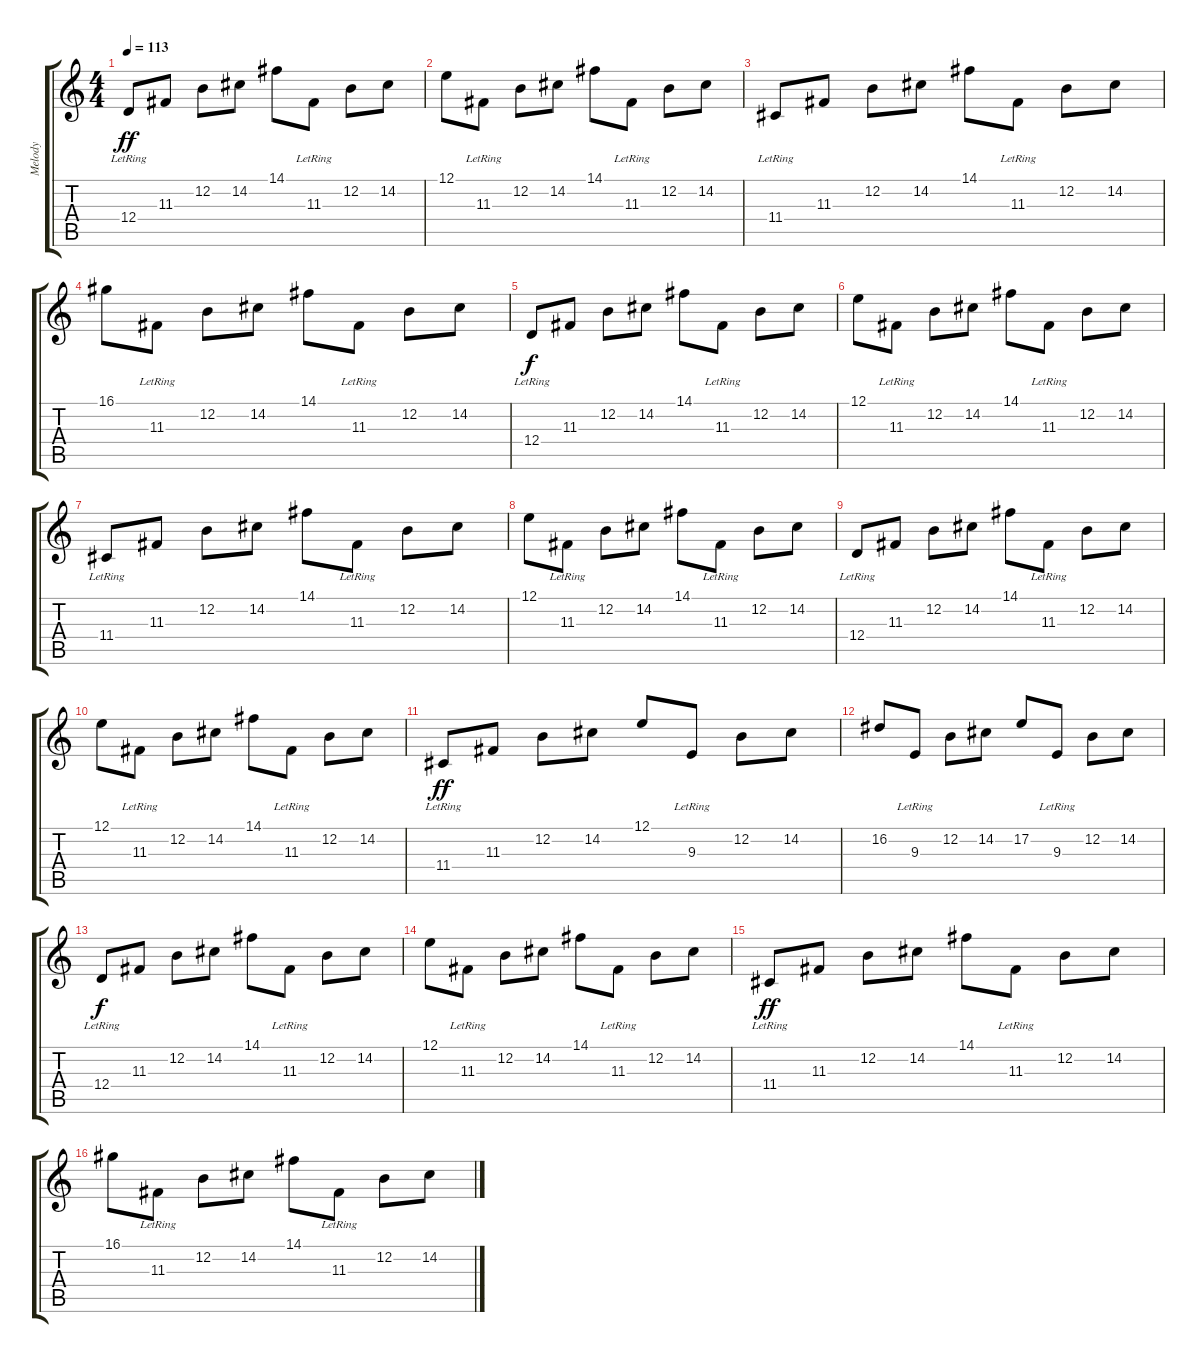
\track ("Melody" "Melody") {instrument acousticgrandpiano}
\staff {score tabs}
\tuning (E4 B3 G3 D3 A2 E2) {hide}
\ts (4 4)
\tempo 113
\clef g2
\ks c
12.4{lr}.8{dy ff} 11.3.8 12.2.8 14.2.8 14.1.8 11.3{lr}.8 12.2.8 14.2.8 |
12.1.8 11.3{lr}.8 12.2.8 14.2.8 14.1.8 11.3{lr}.8 12.2.8 14.2.8 |
11.4{lr}.8 11.3.8 12.2.8 14.2.8 14.1.8 11.3{lr}.8 12.2.8 14.2.8 |
16.1.8 11.3{lr}.8 12.2.8 14.2.8 14.1.8 11.3{lr}.8 12.2.8 14.2.8 |
12.4{lr}.8{dy f} 11.3.8 12.2.8 14.2.8 14.1.8 11.3{lr}.8 12.2.8 14.2.8 |
12.1.8 11.3{lr}.8 12.2.8 14.2.8 14.1.8 11.3{lr}.8 12.2.8 14.2.8 |
11.4{lr}.8 11.3.8 12.2.8 14.2.8 14.1.8 11.3{lr}.8 12.2.8 14.2.8 |
12.1.8 11.3{lr}.8 12.2.8 14.2.8 14.1.8 11.3{lr}.8 12.2.8 14.2.8 |
12.4{lr}.8 11.3.8 12.2.8 14.2.8 14.1.8 11.3{lr}.8 12.2.8 14.2.8 |
12.1.8 11.3{lr}.8 12.2.8 14.2.8 14.1.8 11.3{lr}.8 12.2.8 14.2.8 |
11.4{lr}.8{dy ff} 11.3.8 12.2.8 14.2.8 12.1.8 9.3{lr}.8 12.2.8 14.2.8 |
16.2.8 9.3{lr}.8 12.2.8 14.2.8 17.2.8 9.3{lr}.8 12.2.8 14.2.8 |
12.4{lr}.8{dy f} 11.3.8 12.2.8 14.2.8 14.1.8 11.3{lr}.8 12.2.8 14.2.8 |
12.1.8 11.3{lr}.8 12.2.8 14.2.8 14.1.8 11.3{lr}.8 12.2.8 14.2.8 |
11.4{lr}.8{dy ff} 11.3.8 12.2.8 14.2.8 14.1.8 11.3{lr}.8 12.2.8 14.2.8 |
16.1.8 11.3{lr}.8 12.2.8 14.2.8 14.1.8 11.3{lr}.8 12.2.8 14.2.8
